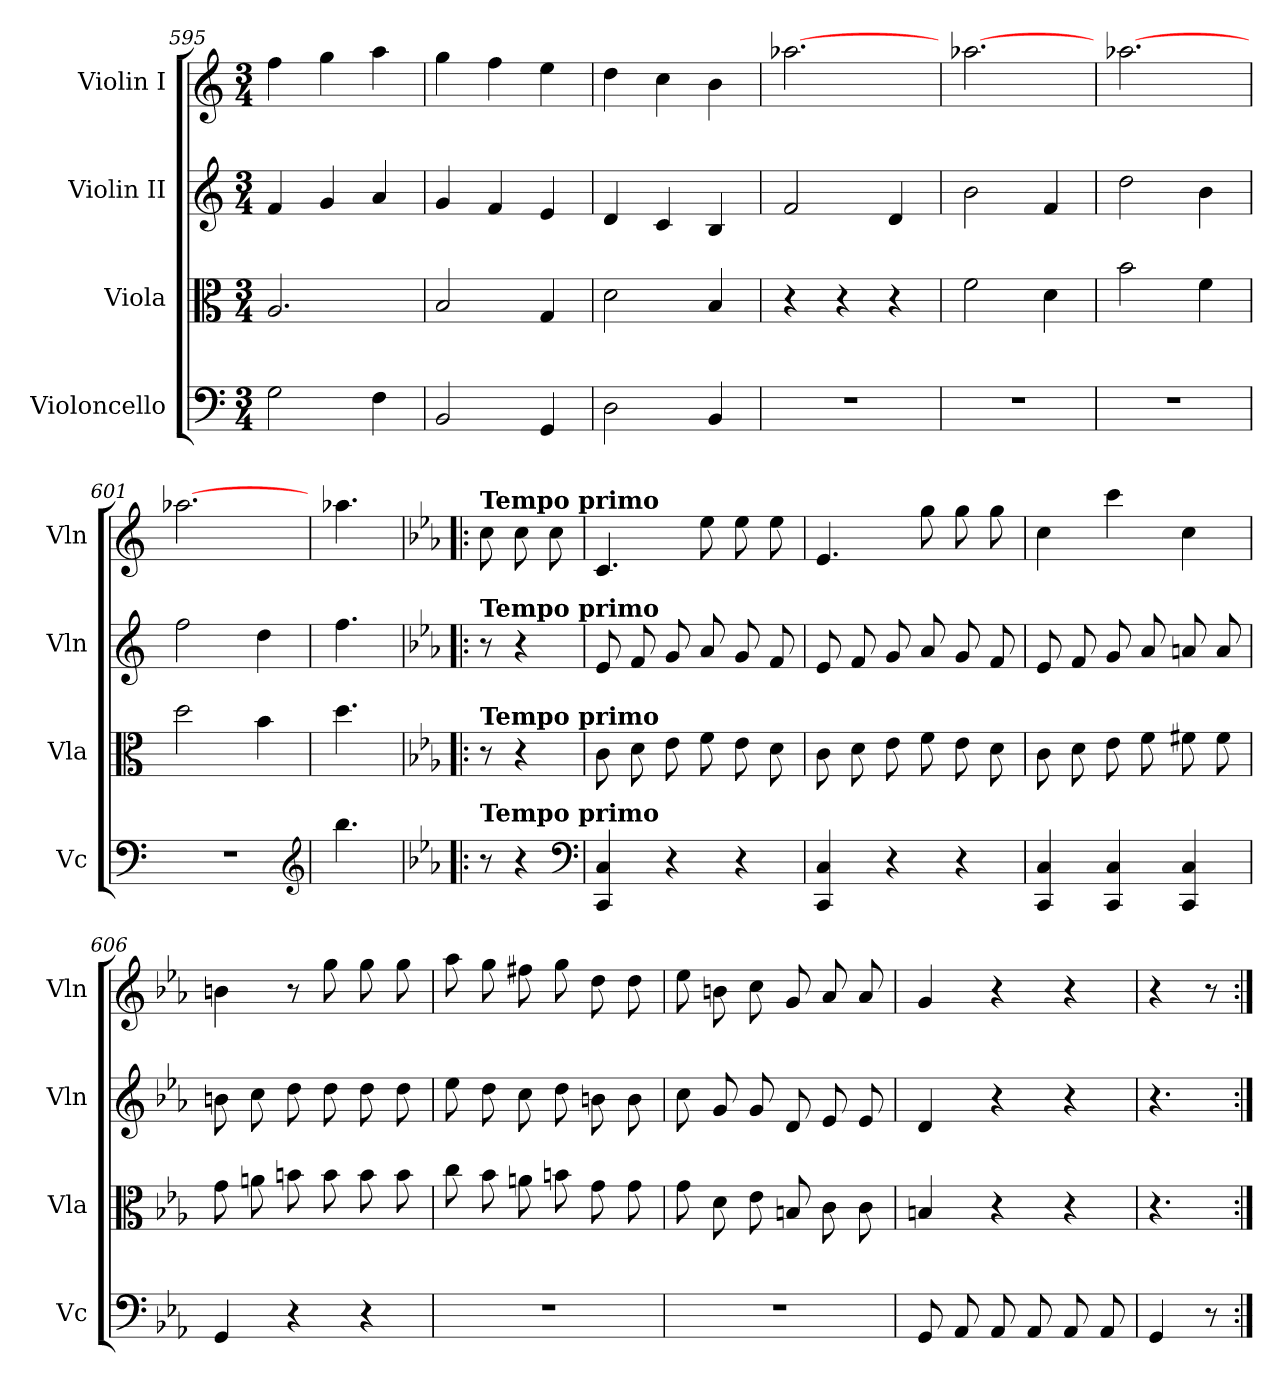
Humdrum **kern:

**kern	**kern	**kern	**kern
*part4	*part3	*part2	*part1
*staff4	*staff3	*staff2	*staff1
*I"Violoncello	*I"Viola	*I"Violin II	*I"Violin I
*I'Vc	*I'Vla	*I'Vln	*I'Vln
*clefF4	*clefC3	*clefG2	*clefG2
*k[]	*k[]	*k[]	*k[]
*C:	*C:	*C:	*C:
*M3/4	*M3/4	*M3/4	*M3/4
=595	=595	=595	=595
2G	2.A	4f	4ff
.	.	4g	4gg
4F	.	4a	4aa
=596	=596	=596	=596
2BB	2B	4g	4gg
.	.	4f	4ff
4GG	4G	4e	4ee
=597	=597	=597	=597
2D	2d	4d	4dd
.	.	4c	4cc
4BB	4B	4B	4b
=598	=598	=598	=598
2.r	4r	2f	[2.aa-X
.	4r	.	.
.	4r	4d	.
=599	=599	=599	=599
2.r	2f	2b	[2.aa-X
.	4d	4f	.
=600	=600	=600	=600
2.r	2b	2dd	[2.aa-X
.	4f	4b	.
=601	=601	=601	=601
2.r	2dd	2ff	[2.aa-X
.	4b	4dd	.
*clefG2	*	*	*
=602	=602	=602	=602
4.bb	4.dd	4.ff	4.aa-X
=!|:	=!|:	=!|:	=!|:
*k[b-e-a-]	*k[b-e-a-]	*k[b-e-a-]	*k[b-e-a-]
*c:	*c:	*c:	*c:
!	!	!	!LO:TX:a:B:t=Tempo primo
!	!	!LO:TX:a:B:t=Tempo primo	!
!	!LO:TX:a:B:t=Tempo primo	!	!
!LO:TX:a:B:t=Tempo primo	!	!	!
8r	8r	8r	8cc
4r	4r	4r	8cc
.	.	.	8cc
*clefF4	*	*	*
=603	=603	=603	=603
4CC 4C	8c	8e-	4.c
.	8d	8f	.
4r	8e-	8g	.
.	8f	8a-	8ee-
4r	8e-	8g	8ee-
.	8d	8f	8ee-
=604	=604	=604	=604
4CC 4C	8c	8e-	4.e-
.	8d	8f	.
4r	8e-	8g	.
.	8f	8a-	8gg
4r	8e-	8g	8gg
.	8d	8f	8gg
=605	=605	=605	=605
4CC 4C	8c	8e-	4cc
.	8d	8f	.
4CC 4C	8e-	8g	4ccc
.	8f	8a-	.
4CC 4C	8f#X	8an	4cc
.	8f#	8a	.
=606	=606	=606	=606
4GG	8g	8bn	4bn
.	8an	8cc	.
4r	8bn	8dd	8r
.	8b	8dd	8gg
4r	8b	8dd	8gg
.	8b	8dd	8gg
=607	=607	=607	=607
2.r	8cc	8ee-	8aa-
.	8b-	8dd	8gg
.	8an	8cc	8ff#X
.	8bn	8dd	8gg
.	8g	8bn	8dd
.	8g	8b	8dd
=608	=608	=608	=608
2.r	8g	8cc	8ee-
.	8d	8g	8bn
.	8e-	8g	8cc
.	8Bn	8d	8g
.	8c	8e-	8a-
.	8c	8e-	8a-
=609	=609	=609	=609
8GG	4Bn	4d	4g
8AA-	.	.	.
8AA-	4r	4r	4r
8AA-	.	.	.
8AA-	4r	4r	4r
8AA-	.	.	.
=610	=610	=610	=610
4GG	4.r	4.r	4r
8r	.	.	8r
=:|!	=:|!	=:|!	=:|!
*-	*-	*-	*-
